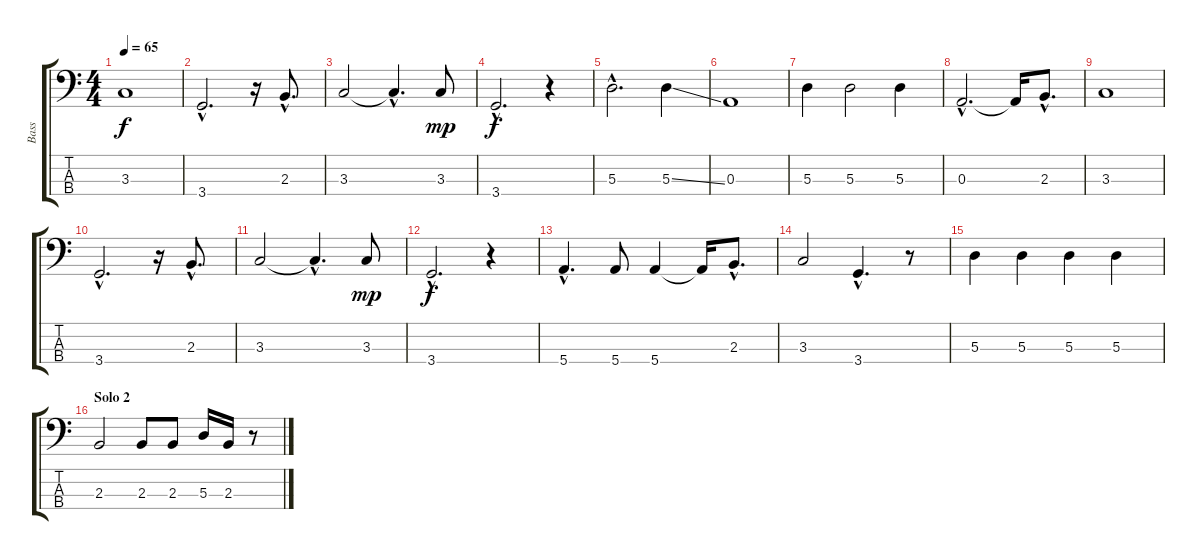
\track ("Bass" "Bass") {instrument electricbassfinger}
\staff {score tabs}
\tuning (G2 D2 A1 E1) {hide}
\ts (4 4)
\tempo 65
\clef f4
\ks c
3.3.1{dy f} |
3.4{hac}.2{d} r.16 2.3{hac}.8{d} |
3.3.2 3.3{hac t}.4{d} 3.3.8{dy mp} |
3.4{hac}.2{d dy f} r.4 |
5.3{hac}.2{d} 5.3{ss}.4 |
0.3.1 |
5.3.4 5.3.2 5.3.4 |
0.3{hac}.2{d} 0.3{t}.16 2.3{hac}.8{d} |
3.3.1 |
3.4{hac}.2{d} r.16 2.3{hac}.8{d} |
3.3.2 3.3{hac t}.4{d} 3.3.8{dy mp} |
3.4{hac}.2{d dy f} r.4 |
5.4{hac}.4{d} 5.4.8 5.4.4 5.4{t}.16 2.3{hac}.8{d} |
3.3.2 3.4{hac}.4{d} r.8 |
5.3.4 5.3.4 5.3.4 5.3.4 |
\section ("" "Solo 2")
2.3.2 2.3.8 2.3.8 5.3.16 2.3.16 r.8
